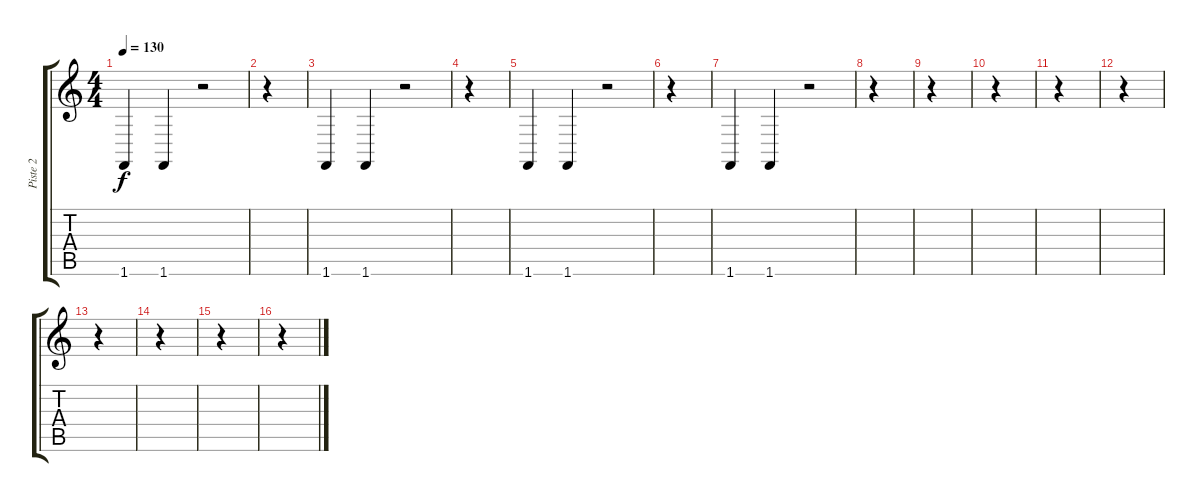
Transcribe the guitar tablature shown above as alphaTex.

\track ("Piste 2" "Piste 2") {instrument tenorsax}
\staff {score tabs}
\tuning (E4 B3 G3 D3 A2 E2) {hide}
\ts (4 4)
\tempo 130
\clef g2
\ks c
1.6.4{dy f} 1.6.4 r.2 |
r.4 |
1.6.4 1.6.4 r.2 |
r.4 |
1.6.4 1.6.4 r.2 |
r.4 |
1.6.4 1.6.4 r.2 |
r.4 |
r.4 |
r.4 |
r.4 |
r.4 |
r.4 |
r.4 |
r.4 |
r.4
